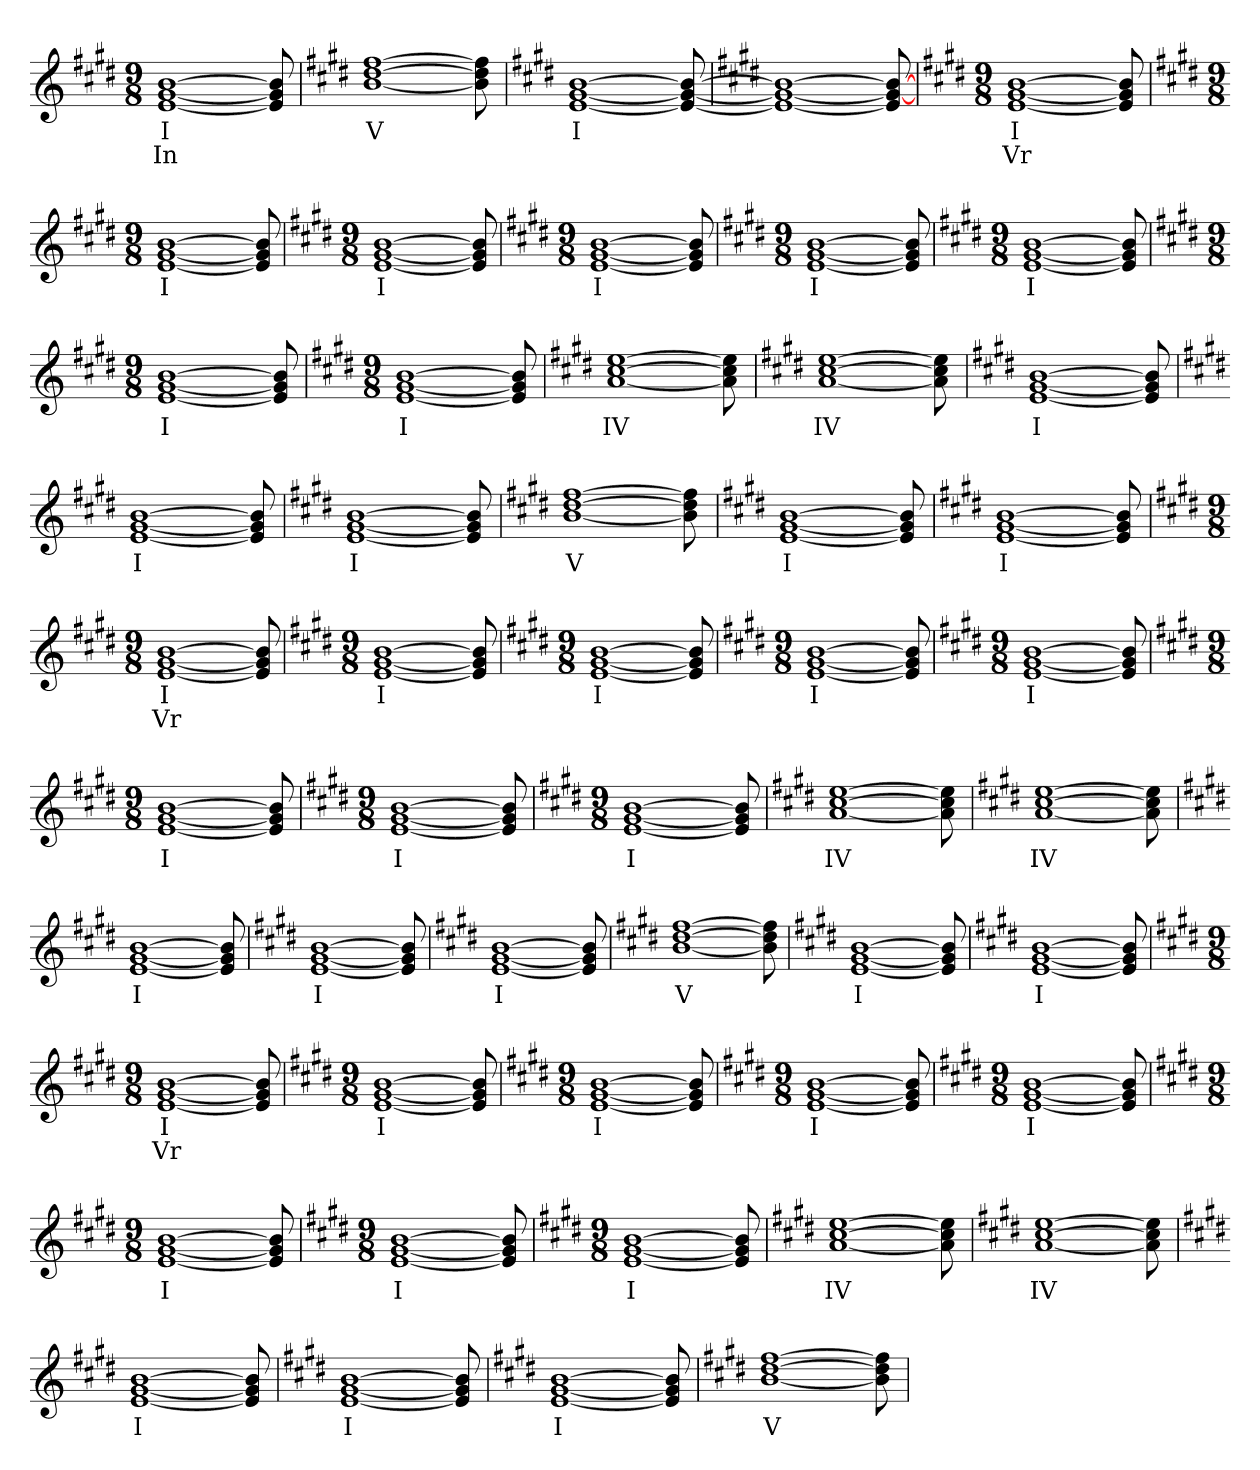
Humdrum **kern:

**kern	**text	**text
*part1	*part1	*part1
*staff1	*staff1	*staff1
*k[f#c#g#d#]	*	*
*E:	*	*
*M9/8	*	*
=	=	=
[1e [1g# [1b	I	In
8e] 8g#] 8b]	.	.
=	=	=
*k[f#c#g#d#]	*	*
*E:	*	*
[1b [1dd# [1ff#	V	.
8b] 8dd#] 8ff#]	.	.
=	=	=
*k[f#c#g#d#]	*	*
*E:	*	*
[1e [1g# [1b	I	.
8e_ 8g#_ 8b_	.	.
=	=	=
*k[f#c#g#d#]	*	*
*E:	*	*
1e_ 1g#_ 1b_	.	.
8e] 8g#_ 8b_	.	.
=	=	=
*k[f#c#g#d#]	*	*
*E:	*	*
*M9/8	*	*
[1e [1g# [1b	I	Vr
8e] 8g#] 8b]	.	.
=	=	=
*k[f#c#g#d#]	*	*
*E:	*	*
*M9/8	*	*
[1e [1g# [1b	I	.
8e] 8g#] 8b]	.	.
=	=	=
*k[f#c#g#d#]	*	*
*E:	*	*
*M9/8	*	*
[1e [1g# [1b	I	.
8e] 8g#] 8b]	.	.
=	=	=
*k[f#c#g#d#]	*	*
*E:	*	*
*M9/8	*	*
[1e [1g# [1b	I	.
8e] 8g#] 8b]	.	.
=	=	=
*k[f#c#g#d#]	*	*
*E:	*	*
*M9/8	*	*
[1e [1g# [1b	I	.
8e] 8g#] 8b]	.	.
=	=	=
*k[f#c#g#d#]	*	*
*E:	*	*
*M9/8	*	*
[1e [1g# [1b	I	.
8e] 8g#] 8b]	.	.
=	=	=
*k[f#c#g#d#]	*	*
*E:	*	*
*M9/8	*	*
[1e [1g# [1b	I	.
8e] 8g#] 8b]	.	.
=	=	=
*k[f#c#g#d#]	*	*
*E:	*	*
*M9/8	*	*
[1e [1g# [1b	I	.
8e] 8g#] 8b]	.	.
=	=	=
*k[f#c#g#d#]	*	*
*E:	*	*
[1a [1cc# [1ee	IV	.
8a] 8cc#] 8ee]	.	.
=	=	=
*k[f#c#g#d#]	*	*
*E:	*	*
[1a [1cc# [1ee	IV	.
8a] 8cc#] 8ee]	.	.
=	=	=
*k[f#c#g#d#]	*	*
*E:	*	*
[1e [1g# [1b	I	.
8e] 8g#] 8b]	.	.
=	=	=
*k[f#c#g#d#]	*	*
*E:	*	*
[1e [1g# [1b	I	.
8e] 8g#] 8b]	.	.
=	=	=
*k[f#c#g#d#]	*	*
*E:	*	*
[1e [1g# [1b	I	.
8e] 8g#] 8b]	.	.
=	=	=
*k[f#c#g#d#]	*	*
*E:	*	*
[1b [1dd# [1ff#	V	.
8b] 8dd#] 8ff#]	.	.
=	=	=
*k[f#c#g#d#]	*	*
*E:	*	*
[1e [1g# [1b	I	.
8e] 8g#] 8b]	.	.
=	=	=
*k[f#c#g#d#]	*	*
*E:	*	*
[1e [1g# [1b	I	.
8e] 8g#] 8b]	.	.
=	=	=
*k[f#c#g#d#]	*	*
*E:	*	*
*M9/8	*	*
[1e [1g# [1b	I	Vr
8e] 8g#] 8b]	.	.
=	=	=
*k[f#c#g#d#]	*	*
*E:	*	*
*M9/8	*	*
[1e [1g# [1b	I	.
8e] 8g#] 8b]	.	.
=	=	=
*k[f#c#g#d#]	*	*
*E:	*	*
*M9/8	*	*
[1e [1g# [1b	I	.
8e] 8g#] 8b]	.	.
=	=	=
*k[f#c#g#d#]	*	*
*E:	*	*
*M9/8	*	*
[1e [1g# [1b	I	.
8e] 8g#] 8b]	.	.
=	=	=
*k[f#c#g#d#]	*	*
*E:	*	*
*M9/8	*	*
[1e [1g# [1b	I	.
8e] 8g#] 8b]	.	.
=	=	=
*k[f#c#g#d#]	*	*
*E:	*	*
*M9/8	*	*
[1e [1g# [1b	I	.
8e] 8g#] 8b]	.	.
=	=	=
*k[f#c#g#d#]	*	*
*E:	*	*
*M9/8	*	*
[1e [1g# [1b	I	.
8e] 8g#] 8b]	.	.
=	=	=
*k[f#c#g#d#]	*	*
*E:	*	*
*M9/8	*	*
[1e [1g# [1b	I	.
8e] 8g#] 8b]	.	.
=	=	=
*k[f#c#g#d#]	*	*
*E:	*	*
[1a [1cc# [1ee	IV	.
8a] 8cc#] 8ee]	.	.
=	=	=
*k[f#c#g#d#]	*	*
*E:	*	*
[1a [1cc# [1ee	IV	.
8a] 8cc#] 8ee]	.	.
=	=	=
*k[f#c#g#d#]	*	*
*E:	*	*
[1e [1g# [1b	I	.
8e] 8g#] 8b]	.	.
=	=	=
*k[f#c#g#d#]	*	*
*E:	*	*
[1e [1g# [1b	I	.
8e] 8g#] 8b]	.	.
=	=	=
*k[f#c#g#d#]	*	*
*E:	*	*
[1e [1g# [1b	I	.
8e] 8g#] 8b]	.	.
=	=	=
*k[f#c#g#d#]	*	*
*E:	*	*
[1b [1dd# [1ff#	V	.
8b] 8dd#] 8ff#]	.	.
=	=	=
*k[f#c#g#d#]	*	*
*E:	*	*
[1e [1g# [1b	I	.
8e] 8g#] 8b]	.	.
=	=	=
*k[f#c#g#d#]	*	*
*E:	*	*
[1e [1g# [1b	I	.
8e] 8g#] 8b]	.	.
=	=	=
*k[f#c#g#d#]	*	*
*E:	*	*
*M9/8	*	*
[1e [1g# [1b	I	Vr
8e] 8g#] 8b]	.	.
=	=	=
*k[f#c#g#d#]	*	*
*E:	*	*
*M9/8	*	*
[1e [1g# [1b	I	.
8e] 8g#] 8b]	.	.
=	=	=
*k[f#c#g#d#]	*	*
*E:	*	*
*M9/8	*	*
[1e [1g# [1b	I	.
8e] 8g#] 8b]	.	.
=	=	=
*k[f#c#g#d#]	*	*
*E:	*	*
*M9/8	*	*
[1e [1g# [1b	I	.
8e] 8g#] 8b]	.	.
=	=	=
*k[f#c#g#d#]	*	*
*E:	*	*
*M9/8	*	*
[1e [1g# [1b	I	.
8e] 8g#] 8b]	.	.
=	=	=
*k[f#c#g#d#]	*	*
*E:	*	*
*M9/8	*	*
[1e [1g# [1b	I	.
8e] 8g#] 8b]	.	.
=	=	=
*k[f#c#g#d#]	*	*
*E:	*	*
*M9/8	*	*
[1e [1g# [1b	I	.
8e] 8g#] 8b]	.	.
=	=	=
*k[f#c#g#d#]	*	*
*E:	*	*
*M9/8	*	*
[1e [1g# [1b	I	.
8e] 8g#] 8b]	.	.
=	=	=
*k[f#c#g#d#]	*	*
*E:	*	*
[1a [1cc# [1ee	IV	.
8a] 8cc#] 8ee]	.	.
=	=	=
*k[f#c#g#d#]	*	*
*E:	*	*
[1a [1cc# [1ee	IV	.
8a] 8cc#] 8ee]	.	.
=	=	=
*k[f#c#g#d#]	*	*
*E:	*	*
[1e [1g# [1b	I	.
8e] 8g#] 8b]	.	.
=	=	=
*k[f#c#g#d#]	*	*
*E:	*	*
[1e [1g# [1b	I	.
8e] 8g#] 8b]	.	.
=	=	=
*k[f#c#g#d#]	*	*
*E:	*	*
[1e [1g# [1b	I	.
8e] 8g#] 8b]	.	.
=	=	=
*k[f#c#g#d#]	*	*
*E:	*	*
[1b [1dd# [1ff#	V	.
8b] 8dd#] 8ff#]	.	.
=	=	=
*-	*-	*-
